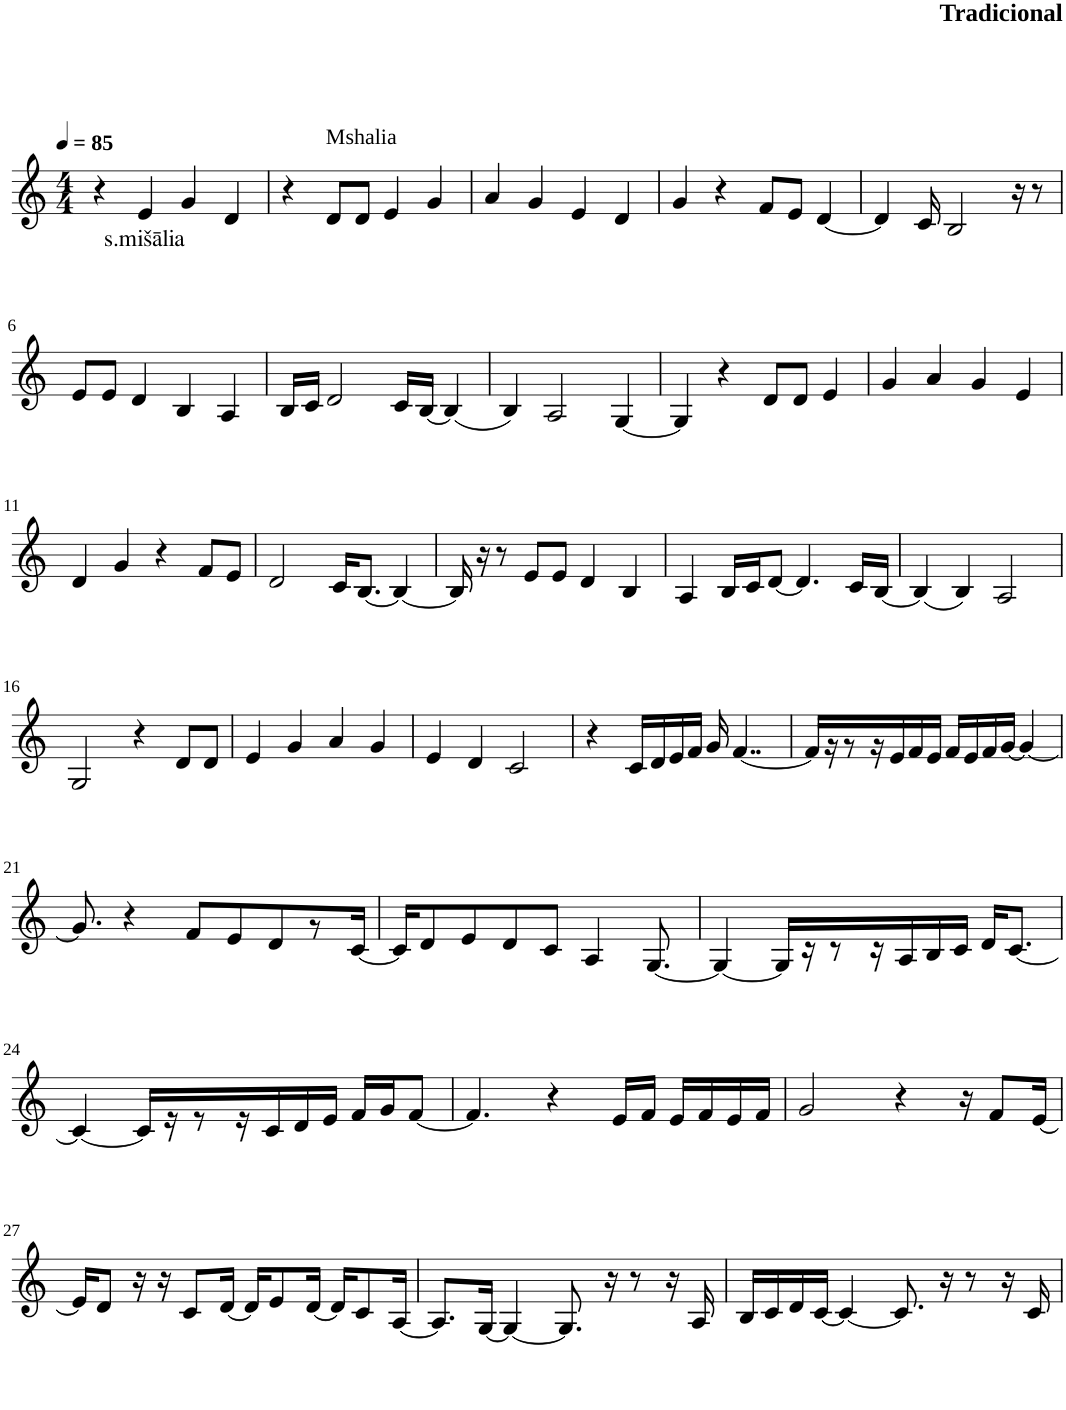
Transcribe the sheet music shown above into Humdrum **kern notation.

**kern	**text
*part1	*part1
*staff1	*staff1
*I"Violin	*
*clefG2	*
*k[]	*
*M4/4	*
*MM85	*
=1	=1
4r	.
!	!LO:LY:b
4e/	s.mišālia
4g/	.
4d/	.
=2	=2
4r	.
!LO:TX:a:t=Mshalia	!
8d/L	.
8d/J	.
4e/	.
4g/	.
=3	=3
4a/	.
4g/	.
4e/	.
4d/	.
=4	=4
4g/	.
4r	.
8f/L	.
8e/J	.
[4d/	.
=5	=5
4d/]	.
16c/	.
2B/	.
16r	.
8r	.
!!LO:LB:g=z
=6	=6
8e/L	.
8e/J	.
4d/	.
4B/	.
4A/	.
=7	=7
16B/LL	.
16c/JJ	.
2d/	.
16c/LL	.
[16B/JJ	.
(4B/]	.
=8	=8
4B/)	.
2A/	.
[4G/	.
=9	=9
4G/]	.
4r	.
8d/L	.
8d/J	.
4e/	.
=10	=10
4g/	.
4a/	.
4g/	.
4e/	.
!!LO:LB:g=z
=11	=11
4d/	.
4g/	.
4r	.
8f/L	.
8e/J	.
=12	=12
2d/	.
16c/KL	.
[8.B/J	.
4B/_	.
=13	=13
16B/]	.
16r	.
8r	.
8e/L	.
8e/J	.
4d/	.
4B/	.
=14	=14
4A/	.
16B/LL	.
16c/J	.
[8d/J	.
4.d/]	.
16c/LL	.
[16B/JJ	.
=15	=15
(4B/]	.
4B/)	.
2A/	.
!!LO:LB:g=z
=16	=16
2G/	.
4r	.
8d/L	.
8d/J	.
=17	=17
4e/	.
4g/	.
4a/	.
4g/	.
=18	=18
4e/	.
4d/	.
2c/	.
=19	=19
4r	.
16c/LL	.
16d/	.
16e/	.
16f/JJ	.
16g/	.
[4..f/	.
=20	=20
16f/LL]	.
16r	.
8r	.
16r	.
16e/	.
16f/	.
16e/JJ	.
16f/LL	.
16e/	.
16f/	.
[16g/JJ	.
4g/_	.
!!LO:LB:g=z
=21	=21
8.g/]	.
4r	.
8f/L	.
8e/	.
8d/	.
8r	.
[16c/Jk	.
=22	=22
16c/KL]	.
8d/	.
8e/	.
8d/	.
8c/J	.
4A/	.
[8.G/	.
=23	=23
4G/_	.
16G/LL]	.
16r	.
8r	.
16r	.
16A/	.
16B/	.
16c/JJ	.
16d/KL	.
[8.c/J	.
!!LO:LB:g=z
=24	=24
4c/_	.
16c/LL]	.
16r	.
8r	.
16r	.
16c/	.
16d/	.
16e/JJ	.
16f/LL	.
16g/J	.
[8f/J	.
=25	=25
4.f/]	.
4r	.
16e/LL	.
16f/JJ	.
16e/LL	.
16f/	.
16e/	.
16f/JJ	.
=26	=26
2g/	.
4r	.
16r	.
8f/L	.
[16e/Jk	.
!!LO:LB:g=z
=27	=27
16e/KL]	.
8d/J	.
16r	.
16r	.
8c/L	.
[16d/Jk	.
16d/KL]	.
8e/	.
[16d/Jk	.
16d/KL]	.
8c/	.
[16A/Jk	.
=28	=28
8.A/L]	.
[16G/Jk	.
4G/_	.
8.G/]	.
16r	.
8r	.
16r	.
16A/	.
=29	=29
16B/LL	.
16c/	.
16d/	.
[16c/JJ	.
4c/_	.
8.c/]	.
16r	.
8r	.
16r	.
16c/	.
=	=
*-	*-
